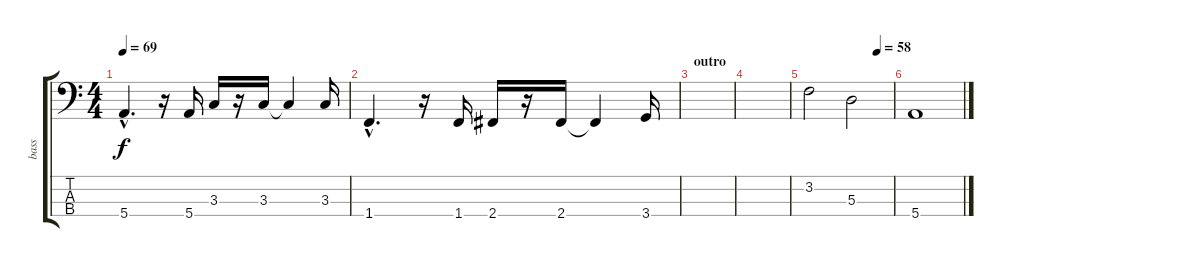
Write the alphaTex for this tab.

\track ("bass" "bass") {instrument electricbassfinger}
\staff {score tabs}
\tuning (G2 D2 A1 E1) {hide}
\ts (4 4)
\tempo 69
\clef f4
\ks c
5.4{hac}.4{d dy f} r.16 5.4.16 3.3.16 r.16 3.3.16 3.3{t}.4 3.3.16 |
1.4{hac}.4{d} r.16 1.4.16 2.4.16 r.16 2.4.16 2.4{t}.4 3.4.16 |
\section ("" "outro")
|
|
\tempo (58 0.8125)
3.2.2 5.3.2 |
5.4.1
